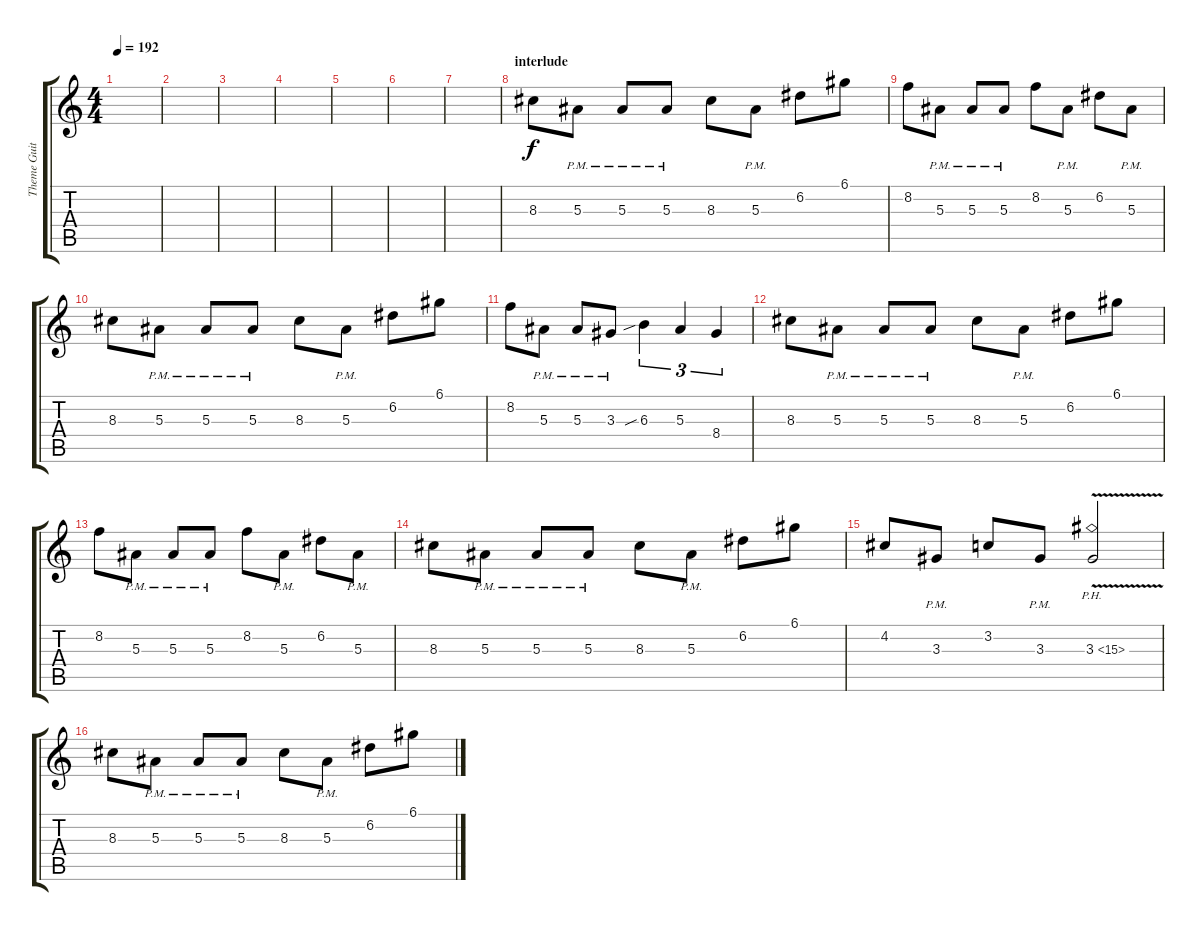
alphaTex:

\track ("Theme Guitar" "Theme Guit") {instrument distortionguitar}
\staff {score tabs}
\tuning (D4 A3 F3 C3 G2 D2) {hide}
\ts (4 4)
\tempo 192
\clef g2
\ks c
|
|
|
|
|
|
|
\section ("" "interlude")
8.3.8 5.3{pm}.8 5.3{pm}.8 5.3{pm}.8 8.3.8 5.3{pm}.8 6.2.8 6.1.8 |
8.2.8 5.3{pm}.8 5.3{pm}.8 5.3{pm}.8 8.2.8 5.3{pm}.8 6.2.8 5.3{pm}.8 |
8.3.8 5.3{pm}.8 5.3{pm}.8 5.3{pm}.8 8.3.8 5.3{pm}.8 6.2.8 6.1.8 |
8.2.8 5.3{pm}.8 5.3{pm}.8 3.3{pm}.8 6.3{sib}.4{tu (3 2)} 5.3.4{tu (3 2)} 8.4.4{tu (3 2)} |
8.3.8 5.3{pm}.8 5.3{pm}.8 5.3{pm}.8 8.3.8 5.3{pm}.8 6.2.8 6.1.8 |
8.2.8 5.3{pm}.8 5.3{pm}.8 5.3{pm}.8 8.2.8 5.3{pm}.8 6.2.8 5.3{pm}.8 |
8.3.8 5.3{pm}.8 5.3{pm}.8 5.3{pm}.8 8.3.8 5.3{pm}.8 6.2.8 6.1.8 |
4.2.8 3.3{pm}.8 3.2.8 3.3{pm}.8 3.3{ph 12 v}.2 |
8.3.8 5.3{pm}.8 5.3{pm}.8 5.3{pm}.8 8.3.8 5.3{pm}.8 6.2.8 6.1.8
